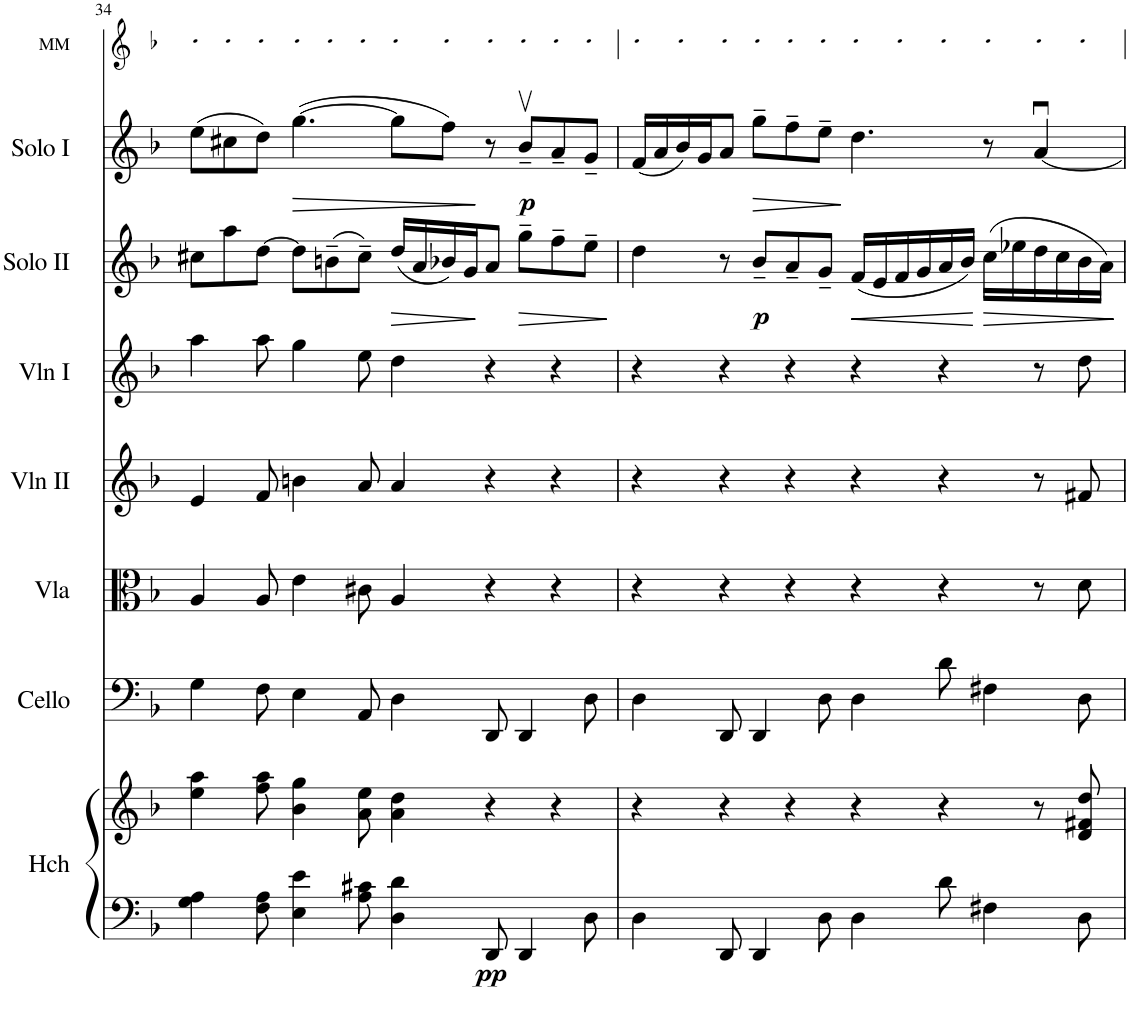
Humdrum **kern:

**kern	**kern	**dynam	**kern	**kern	**kern	**kern	**kern	**dynam	**kern	**dynam	**kern
*part8	*part8	*part8	*part7	*part6	*part5	*part4	*part3	*part3	*part2	*part2	*part1
*staff9	*staff8	*staff8/9	*staff7	*staff6	*staff5	*staff4	*staff3	*staff3	*staff2	*staff2	*staff1
*I"Harpsichord	*	*	*I"Cello	*I"Viola	*I"Violin II	*I"Violin I	*I"Solo II	*	*I"Solo I	*	*I"MM
*I'Hch	*	*	*I'Cello	*I'Vla	*I'Vln II	*I'Vln I	*I'Solo II	*	*I'Solo I	*	*I'MM
!!LO:PB:g=z
*clefF4	*clefG2	*	*clefF4	*clefC3	*clefG2	*clefG2	*clefG2	*	*clefG2	*	*clefG2
*k[b-]	*k[b-]	*	*k[b-]	*k[b-]	*k[b-]	*k[b-]	*k[b-]	*	*k[b-]	*	*k[b-]
*M12/8	*M12/8	*	*M12/8	*M12/8	*M12/8	*M12/8	*M12/8	*	*M12/8	*	*M12/8
=34	=34	=34	=34	=34	=34	=34	=34	=34	=34	=34	=34
4G\ 4A\	4ee\ 4aa\	.	4G\	4A/	4e/	4aa\	8cc#X\L	.	(8ee\L	.	8cc!L
.	.	.	.	.	.	.	8aa\	.	8cc#X\	.	8cc!
8F\ 8A\	8ff\ 8aa\	.	8F\	8A/	8f/	8aa\	[8dd\J	.	8dd\J)	.	8cc!J
!	!	!	!	!	!	!	!	!	!	!LO:HP:b	!
4E\ 4e\	4b-\ 4gg\	.	4E\	4e\	4bn\	4gg\	8dd\L]	.	([4.gg\	>	8cc!L
.	.	.	.	.	.	.	(8bn~\	.	.	.	8cc!
8A\ 8c#X\	8a\ 8ee\	.	8AA/	8c#X\	8a/	8ee\	8cc#~\J)	.	.	.	8cc!J
!	!	!	!	!	!	!	!	!LO:HP:b	!	!	!
4D\ 4d\	4a\ 4dd\	.	4D\	4A/	4a/	4dd\	(16dd/LL	>	8gg\L]	.	8cc!L
.	.	.	.	.	.	.	16a/	.	.	.	.
.	.	.	.	.	.	.	16b-X/)	.	8ff\J)	.	8cc!
.	.	.	.	.	.	.	16g/J	.	.	.	.
!	!	!LO:DY:b=2	!	!	!	!	!	!	!	!	!
8DD/	4r	pp	8DD/	4r	4r	4r	8a/J	]	8r	]	8cc!J
!	!	!	!	!	!	!	!	!LO:HP:b	!	!LO:DY:b	!
4DD/	.	.	4DD/	.	.	.	8gg~\L	>	8b-v~/L	p	8cc!L
.	4r	.	.	4r	4r	4r	8ff~\	.	8a~/	.	8cc!
8D\	.	.	8D\	.	.	.	8ee~\J	.	8g~/J	.	8cc!J
.	.	.	.	.	.	.	.	]	.	.	.
=35	=35	=35	=35	=35	=35	=35	=35	=35	=35	=35	=35
4D\	4r	.	4D\	4r	4r	4r	4dd\	.	(16f/LL	.	8cc!L
.	.	.	.	.	.	.	.	.	16a/	.	.
.	.	.	.	.	.	.	.	.	16b-/)	.	8cc!
.	.	.	.	.	.	.	.	.	16g/J	.	.
8DD/	4r	.	8DD/	4r	4r	4r	8r	.	8a/J	.	8cc!J
!	!	!	!	!	!	!	!	!LO:DY:b	!	!LO:HP:b	!
4DD/	.	.	4DD/	.	.	.	8b-~/L	p	8gg~\L	>	8cc!L
.	4r	.	.	4r	4r	4r	8a~/	.	8ff~\	.	8cc!
8D\	.	.	8D\	.	.	.	8g~/J	.	8ee~\J	.	8cc!J
!	!	!	!	!	!	!	!	!LO:HP:b	!	!	!
4D\	4r	.	4D\	4r	4r	4r	(16f/LL	<	4.dd\	]	8cc!L
.	.	.	.	.	.	.	16e/	.	.	.	.
.	.	.	.	.	.	.	16f/	.	.	.	8cc!
.	.	.	.	.	.	.	16g/	.	.	.	.
8d\	4r	.	8d\	4r	4r	4r	16a/	.	.	.	8cc!J
.	.	.	.	.	.	.	16b-/JJ)	.	.	.	.
!	!	!	!	!	!	!	!	!LO:HP:n=1:b	!	!	!
4F#X\	.	.	4F#X\	.	.	.	(16cc\LL	[ >	8r	.	8cc!L
.	.	.	.	.	.	.	16ee-X\	.	.	.	.
.	8r	.	.	8r	8r	8r	16dd\	.	[4au/	.	8cc!
.	.	.	.	.	.	.	16cc\	.	.	.	.
8D\	8d/ 8f#X/ 8dd/	.	8D\	8d\	8f#X/	8dd\	16b-\	.	.	.	8cc!J
.	.	.	.	.	.	.	16a\JJ)	.	.	.	.
.	.	.	.	.	.	.	.	]	.	.	.
=	=	=	=	=	=	=	=	=	=	=	=
*-	*-	*-	*-	*-	*-	*-	*-	*-	*-	*-	*-
